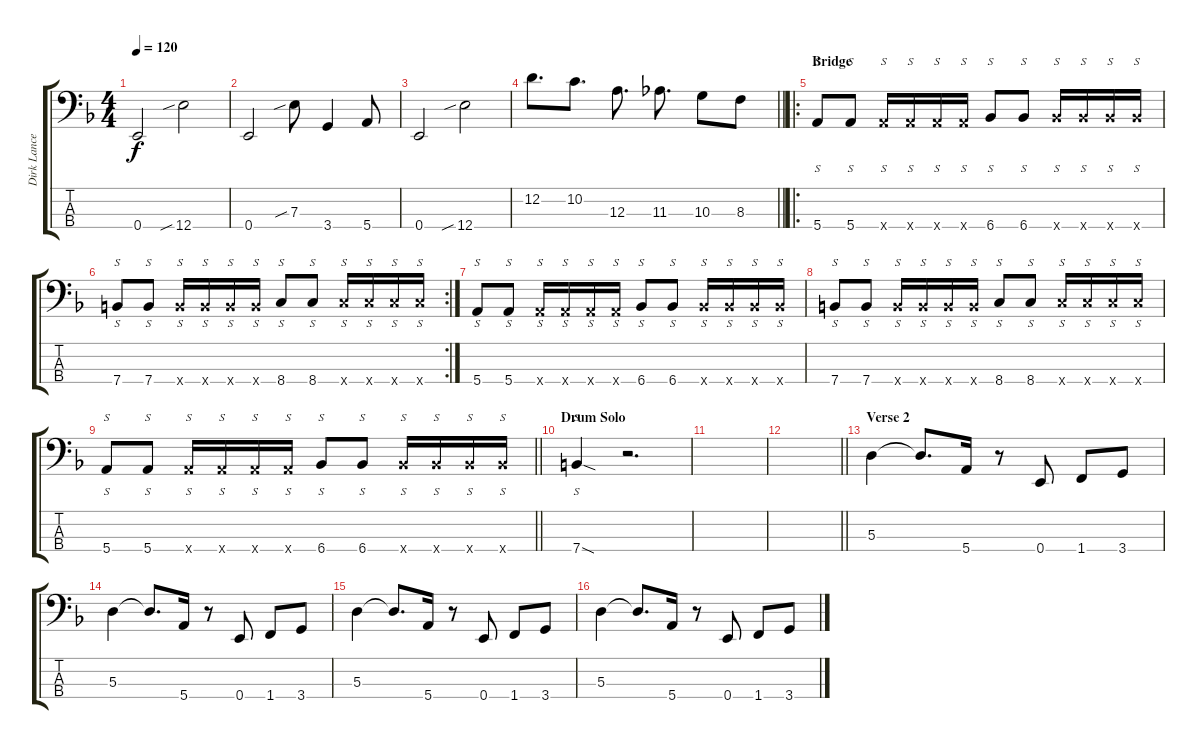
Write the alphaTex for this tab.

\track ("Dirk Lance" "Dirk Lance") {instrument slapbass1}
\staff {score tabs}
\tuning (G2 D2 A1 E1) {hide}
\ts (4 4)
\tempo 120
\clef f4
\ks dminor
0.4.2{dy f} 12.4{sib}.2 |
0.4.2 7.3{sib}.8 3.4.4 5.4.8 |
0.4.2 12.4{sib}.2 |
\barLineRight lightlight
12.2.8{d} 10.2.8{d} 12.3.8{d} 11.3.8{d} 10.3.8 8.3.8 |
\ro
\section ("" "Bridge")
5.4.8{s} 5.4.8{s} 5.4{x}.16{s} 5.4{x}.16{s} 5.4{x}.16{s} 5.4{x}.16{s} 6.4.8{s} 6.4.8{s} 6.4{x}.16{s} 6.4{x}.16{s} 6.4{x}.16{s} 6.4{x}.16{s} |
\rc 2
7.4.8{s} 7.4.8{s} 7.4{x}.16{s} 7.4{x}.16{s} 7.4{x}.16{s} 7.4{x}.16{s} 8.4.8{s} 8.4.8{s} 8.4{x}.16{s} 8.4{x}.16{s} 8.4{x}.16{s} 8.4{x}.16{s} |
5.4.8{s} 5.4.8{s} 5.4{x}.16{s} 5.4{x}.16{s} 5.4{x}.16{s} 5.4{x}.16{s} 6.4.8{s} 6.4.8{s} 6.4{x}.16{s} 6.4{x}.16{s} 6.4{x}.16{s} 6.4{x}.16{s} |
7.4.8{s} 7.4.8{s} 7.4{x}.16{s} 7.4{x}.16{s} 7.4{x}.16{s} 7.4{x}.16{s} 8.4.8{s} 8.4.8{s} 8.4{x}.16{s} 8.4{x}.16{s} 8.4{x}.16{s} 8.4{x}.16{s} |
\barLineRight lightlight
5.4.8{s} 5.4.8{s} 5.4{x}.16{s} 5.4{x}.16{s} 5.4{x}.16{s} 5.4{x}.16{s} 6.4.8{s} 6.4.8{s} 6.4{x}.16{s} 6.4{x}.16{s} 6.4{x}.16{s} 6.4{x}.16{s} |
\section ("" "Drum Solo")
7.4{sod}.4{s} r.2{d} |
|
\barLineRight lightlight
|
\section ("" "Verse 2")
5.3.4 5.3{t}.8{d} 5.4.16 r.8 0.4.8 1.4.8 3.4.8 |
5.3.4 5.3{t}.8{d} 5.4.16 r.8 0.4.8 1.4.8 3.4.8 |
5.3.4 5.3{t}.8{d} 5.4.16 r.8 0.4.8 1.4.8 3.4.8 |
5.3.4 5.3{t}.8{d} 5.4.16 r.8 0.4.8 1.4.8 3.4.8
